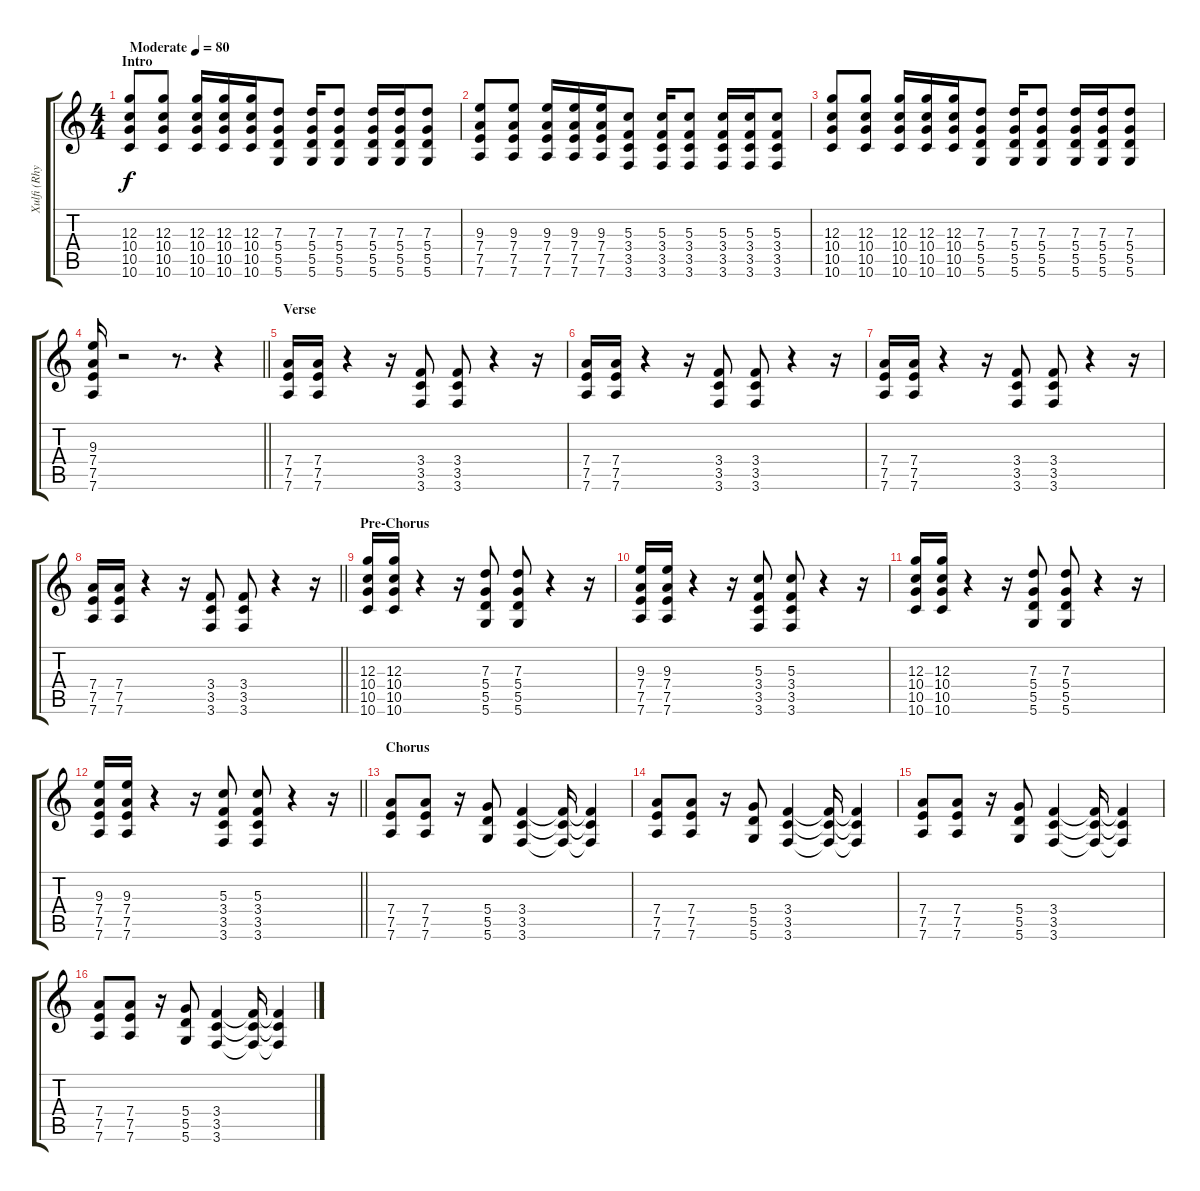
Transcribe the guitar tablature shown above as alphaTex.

\track ("Xulfi (Rhythms R)" "Xulfi (Rhy") {instrument overdrivenguitar}
\staff {score tabs}
\tuning (E4 B3 G3 D3 A2 D2) {hide}
\ts (4 4)
\section ("" "Intro")
\tempo (80 "Moderate")
\clef g2
\ks c
(12.3 10.4 10.5 10.6).8{dy f instrument overdrivenguitar} (12.3 10.4 10.5 10.6).8 (12.3 10.4 10.5 10.6).16 (12.3 10.4 10.5 10.6).16 (12.3 10.4 10.5 10.6).16 (7.3 5.4 5.5 5.6).8 (7.3 5.4 5.5 5.6).16 (7.3 5.4 5.5 5.6).8 (7.3 5.4 5.5 5.6).16 (7.3 5.4 5.5 5.6).16 (7.3 5.4 5.5 5.6).8 |
(9.3 7.4 7.5 7.6).8 (9.3 7.4 7.5 7.6).8 (9.3 7.4 7.5 7.6).16 (9.3 7.4 7.5 7.6).16 (9.3 7.4 7.5 7.6).16 (5.3 3.4 3.5 3.6).8 (5.3 3.4 3.5 3.6).16 (5.3 3.4 3.5 3.6).8 (5.3 3.4 3.5 3.6).16 (5.3 3.4 3.5 3.6).16 (5.3 3.4 3.5 3.6).8 |
(12.3 10.4 10.5 10.6).8 (12.3 10.4 10.5 10.6).8 (12.3 10.4 10.5 10.6).16 (12.3 10.4 10.5 10.6).16 (12.3 10.4 10.5 10.6).16 (7.3 5.4 5.5 5.6).8 (7.3 5.4 5.5 5.6).16 (7.3 5.4 5.5 5.6).8 (7.3 5.4 5.5 5.6).16 (7.3 5.4 5.5 5.6).16 (7.3 5.4 5.5 5.6).8 |
\barLineRight lightlight
(9.3 7.4 7.5 7.6).16 r.2 r.8{d} r.4 |
\section ("" "Verse")
(7.4 7.5 7.6).16 (7.4 7.5 7.6).16 r.4 r.16 (3.4 3.5 3.6).8 (3.4 3.5 3.6).8 r.4 r.16 |
(7.4 7.5 7.6).16 (7.4 7.5 7.6).16 r.4 r.16 (3.4 3.5 3.6).8 (3.4 3.5 3.6).8 r.4 r.16 |
(7.4 7.5 7.6).16 (7.4 7.5 7.6).16 r.4 r.16 (3.4 3.5 3.6).8 (3.4 3.5 3.6).8 r.4 r.16 |
\barLineRight lightlight
(7.4 7.5 7.6).16 (7.4 7.5 7.6).16 r.4 r.16 (3.4 3.5 3.6).8 (3.4 3.5 3.6).8 r.4 r.16 |
\section ("" "Pre-Chorus")
(12.3 10.4 10.5 10.6).16 (12.3 10.4 10.5 10.6).16 r.4 r.16 (7.3 5.4 5.5 5.6).8 (7.3 5.4 5.5 5.6).8 r.4 r.16 |
(9.3 7.4 7.5 7.6).16 (9.3 7.4 7.5 7.6).16 r.4 r.16 (5.3 3.4 3.5 3.6).8 (5.3 3.4 3.5 3.6).8 r.4 r.16 |
(12.3 10.4 10.5 10.6).16 (12.3 10.4 10.5 10.6).16 r.4 r.16 (7.3 5.4 5.5 5.6).8 (7.3 5.4 5.5 5.6).8 r.4 r.16 |
\barLineRight lightlight
(9.3 7.4 7.5 7.6).16 (9.3 7.4 7.5 7.6).16 r.4 r.16 (5.3 3.4 3.5 3.6).8 (5.3 3.4 3.5 3.6).8 r.4 r.16 |
\section ("" "Chorus")
(7.4 7.5 7.6).8 (7.4 7.5 7.6).8 r.16 (5.4 5.5 5.6).8 (3.4 3.5 3.6).4 (3.4{t} 3.5{t} 3.6{t}).16 (3.4{t} 3.5{t} 3.6{t}).4 |
(7.4 7.5 7.6).8 (7.4 7.5 7.6).8 r.16 (5.4 5.5 5.6).8 (3.4 3.5 3.6).4 (3.4{t} 3.5{t} 3.6{t}).16 (3.4{t} 3.5{t} 3.6{t}).4 |
(7.4 7.5 7.6).8 (7.4 7.5 7.6).8 r.16 (5.4 5.5 5.6).8 (3.4 3.5 3.6).4 (3.4{t} 3.5{t} 3.6{t}).16 (3.4{t} 3.5{t} 3.6{t}).4 |
(7.4 7.5 7.6).8 (7.4 7.5 7.6).8 r.16 (5.4 5.5 5.6).8 (3.4 3.5 3.6).4 (3.4{t} 3.5{t} 3.6{t}).16 (3.4{t} 3.5{t} 3.6{t}).4
